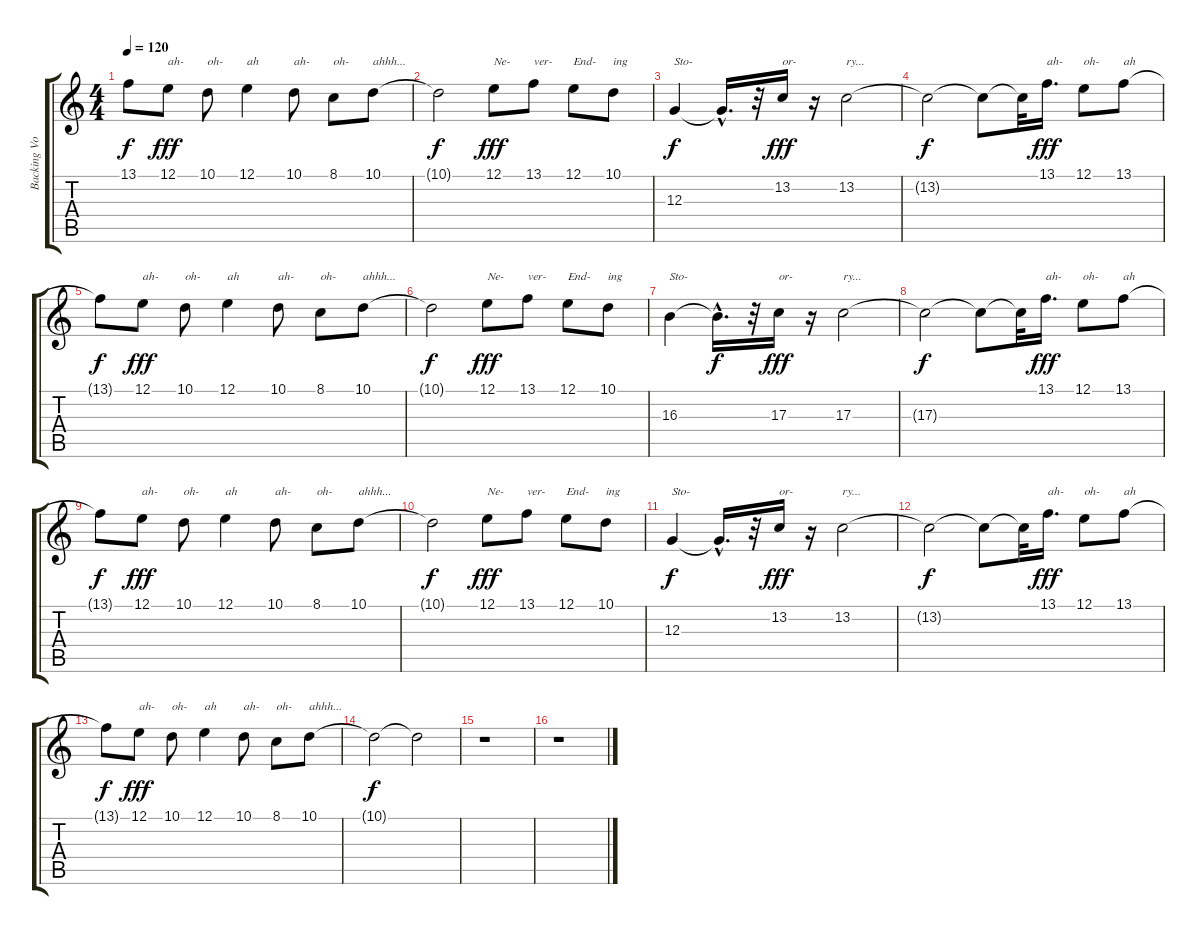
\track ("Backing Vocals" "Backing Vo") {instrument lead6voice}
\staff {score tabs}
\tuning (E4 B3 G3 D3 A2 E2) {hide}
\ts (4 4)
\tempo 120
\clef g2
\ks c
13.1{t}.8{dy f} 12.1.8{txt "ah-" dy fff} 10.1.8{txt "oh-"} 12.1.4{txt "ah"} 10.1.8{txt "ah-"} 8.1.8{txt "oh-"} 10.1.8{txt "ahhh..."} |
10.1{t}.2{dy f} 12.1.8{txt "Ne-" dy fff} 13.1.8{txt "ver-"} 12.1.8{txt "End-"} 10.1.8{txt "ing"} |
12.3.4{txt "Sto-" dy f} 12.3{hac t}.16{d} r.32 13.2.16{txt "or-" dy fff} r.16 13.2.2{txt "ry..."} |
13.2{t}.2{dy f} 13.2{t}.8 13.2{t}.32 13.1.16{d txt "ah-" dy fff} 12.1.8{txt "oh-"} 13.1.8{txt "ah"} |
13.1{t}.8{dy f} 12.1.8{txt "ah-" dy fff} 10.1.8{txt "oh-"} 12.1.4{txt "ah"} 10.1.8{txt "ah-"} 8.1.8{txt "oh-"} 10.1.8{txt "ahhh..."} |
10.1{t}.2{dy f} 12.1.8{txt "Ne-" dy fff} 13.1.8{txt "ver-"} 12.1.8{txt "End-"} 10.1.8{txt "ing"} |
16.3.4{txt "Sto-"} 16.3{hac t}.16{d dy f} r.32 17.3.16{txt "or-" dy fff} r.16 17.3.2{txt "ry..."} |
17.3{t}.2{dy f} 17.3{t}.8 17.3{t}.32 13.1.16{d txt "ah-" dy fff} 12.1.8{txt "oh-"} 13.1.8{txt "ah"} |
13.1{t}.8{dy f} 12.1.8{txt "ah-" dy fff} 10.1.8{txt "oh-"} 12.1.4{txt "ah"} 10.1.8{txt "ah-"} 8.1.8{txt "oh-"} 10.1.8{txt "ahhh..."} |
10.1{t}.2{dy f} 12.1.8{txt "Ne-" dy fff} 13.1.8{txt "ver-"} 12.1.8{txt "End-"} 10.1.8{txt "ing"} |
12.3.4{txt "Sto-" dy f} 12.3{hac t}.16{d} r.32 13.2.16{txt "or-" dy fff} r.16 13.2.2{txt "ry..."} |
13.2{t}.2{dy f} 13.2{t}.8 13.2{t}.32 13.1.16{d txt "ah-" dy fff} 12.1.8{txt "oh-"} 13.1.8{txt "ah"} |
13.1{t}.8{dy f} 12.1.8{txt "ah-" dy fff} 10.1.8{txt "oh-"} 12.1.4{txt "ah"} 10.1.8{txt "ah-"} 8.1.8{txt "oh-"} 10.1.8{txt "ahhh..."} |
10.1{t}.2{dy f} 10.1{t}.2{volume 0} |
r.1 |
r.1
